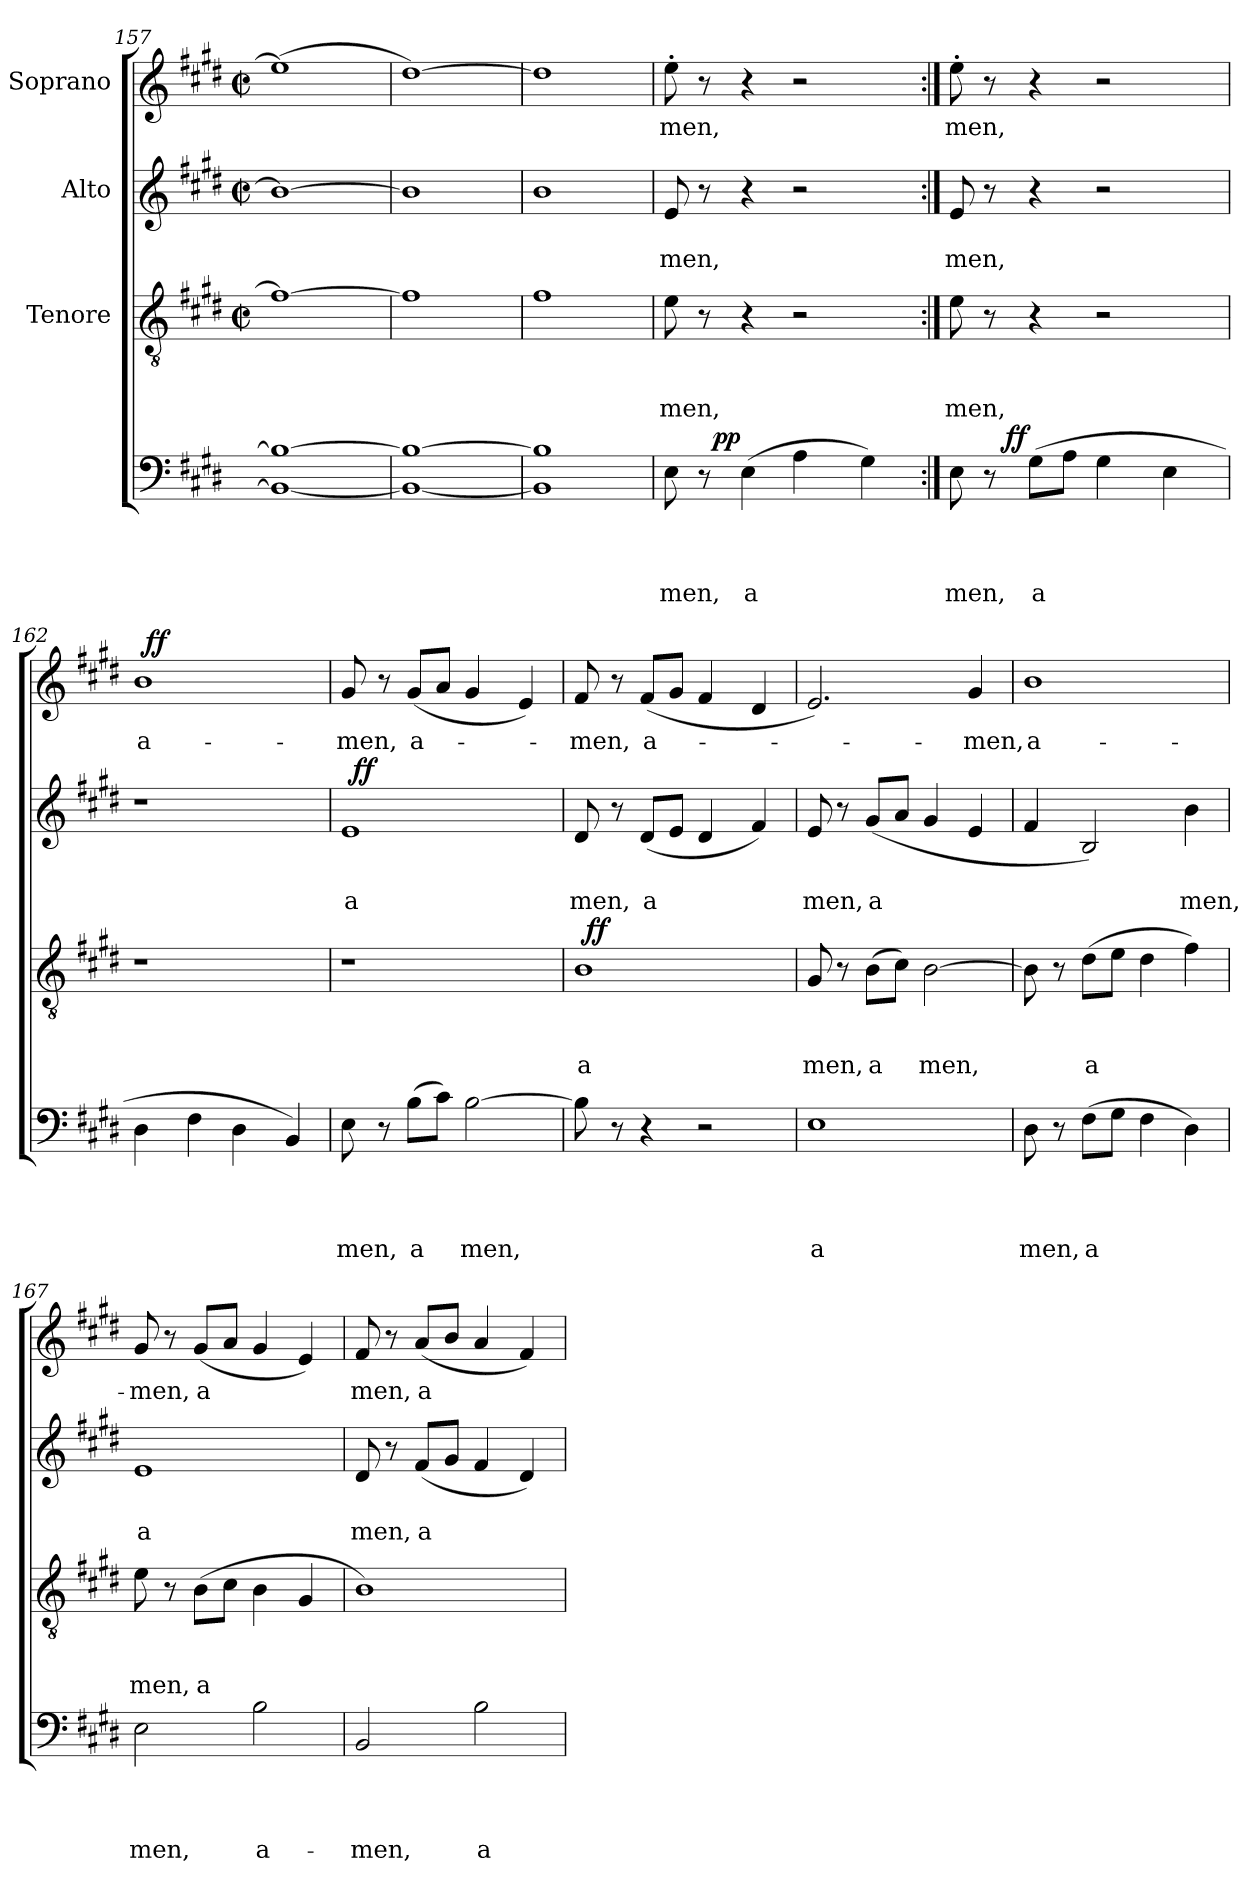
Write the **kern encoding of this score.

**kern	**text	**text	**text	**text	**dynam	**kern	**text	**text	**text	**dynam	**kern	**text	**text	**dynam	**kern	**text	**dynam
*part4	*part4	*part4	*part4	*part4	*part4	*part3	*part3	*part3	*part3	*part3	*part2	*part2	*part2	*part2	*part1	*part1	*part1
*staff4	*staff4	*staff4	*staff4	*staff4	*staff4	*staff3	*staff3	*staff3	*staff3	*staff3	*staff2	*staff2	*staff2	*staff2	*staff1	*staff1	*staff1
*	*	*	*	*	*	*I"Tenore	*	*	*	*	*I"Alto	*	*	*	*I"Soprano	*	*
*clefF4	*	*	*	*	*	*clefGv2	*	*	*	*	*clefG2	*	*	*	*clefG2	*	*
*k[f#c#g#d#]	*	*	*	*	*	*k[f#c#g#d#]	*	*	*	*	*k[f#c#g#d#]	*	*	*	*k[f#c#g#d#]	*	*
*E:	*	*	*	*	*	*E:	*	*	*	*	*E:	*	*	*	*E:	*	*
*	*	*	*	*	*	*M2/2	*	*	*	*	*M2/2	*	*	*	*M2/2	*	*
*	*	*	*	*	*	*met(c|)	*	*	*	*	*met(c|)	*	*	*	*met(c|)	*	*
=157	=157	=157	=157	=157	=157	=157	=157	=157	=157	=157	=157	=157	=157	=157	=157	=157	=157
1BB_ 1B_	.	.	.	.	.	1f#_	.	.	.	.	1b_	.	.	.	(>1ee]	.	.
=158	=158	=158	=158	=158	=158	=158	=158	=158	=158	=158	=158	=158	=158	=158	=158	=158	=158
1BB_ 1B_	.	.	.	.	.	1f#]	.	.	.	.	1b]	.	.	.	[>1dd#)	.	.
!!LO:LB:g=z
=159	=159	=159	=159	=159	=159	=159	=159	=159	=159	=159	=159	=159	=159	=159	=159	=159	=159
1BB] 1B]	.	.	.	.	.	1f#	.	.	.	.	1b	.	.	.	1dd#]	.	.
=160	=160	=160	=160	=160	=160	=160	=160	=160	=160	=160	=160	=160	=160	=160	=160	=160	=160
!	!	!	!	!LO:LY:b	!	!	!	!	!LO:LY:b	!	!	!	!LO:LY:b	!	!	!LO:LY:b	!
*^	*	*	*	*	*	*	*	*	*	*	*	*	*	*	*	*	*
8E\	8ryy	.	.	.	-men,	.	8e\	.	.	men,	.	8e/	.	men,	.	8ee'>\	men,	.
8r	32ryy	.	.	.	.	.	8r	.	.	.	.	8r	.	.	.	8r	.	.
!	!	!	!	!	!	!LO:DY:a	!	!	!	!	!	!	!	!	!	!	!	!
.	2ryy	.	.	.	.	pp	.	.	.	.	.	.	.	.	.	.	.	.
!	!	!	!	!	!LO:LY:b	!	!	!	!	!	!	!	!	!	!	!	!	!
(>4E\	.	.	.	.	a	.	4r	.	.	.	.	4r	.	.	.	4r	.	.
4A\	.	.	.	.	.	.	2r	.	.	.	.	2r	.	.	.	2r	.	.
.	4ryy	.	.	.	.	.	.	.	.	.	.	.	.	.	.	.	.	.
4G#\)	.	.	.	.	.	.	.	.	.	.	.	.	.	.	.	.	.	.
.	16.ryy	.	.	.	.	.	.	.	.	.	.	.	.	.	.	.	.	.
=161:|!	=161:|!	=161:|!	=161:|!	=161:|!	=161:|!	=161:|!	=161:|!	=161:|!	=161:|!	=161:|!	=161:|!	=161:|!	=161:|!	=161:|!	=161:|!	=161:|!	=161:|!	=161:|!
!	!	!	!	!	!LO:LY:b	!	!	!	!	!LO:LY:b	!	!	!	!LO:LY:b	!	!	!LO:LY:b	!
8E\	8.ryy	.	.	.	men,	.	8e\	.	.	men,	.	8e/	.	men,	.	8ee'>\	men,	.
8r	.	.	.	.	.	.	8r	.	.	.	.	8r	.	.	.	8r	.	.
!	!	!	!	!	!	!LO:DY:a	!	!	!	!	!	!	!	!	!	!	!	!
.	2ryy	.	.	.	.	ff	.	.	.	.	.	.	.	.	.	.	.	.
!	!	!	!	!	!LO:LY:b	!	!	!	!	!	!	!	!	!	!	!	!	!
(>8G#\L	.	.	.	.	a	.	4r	.	.	.	.	4r	.	.	.	4r	.	.
8A\J	.	.	.	.	.	.	.	.	.	.	.	.	.	.	.	.	.	.
4G#\	.	.	.	.	.	.	2r	.	.	.	.	2r	.	.	.	2r	.	.
.	4ryy	.	.	.	.	.	.	.	.	.	.	.	.	.	.	.	.	.
4E\	.	.	.	.	.	.	.	.	.	.	.	.	.	.	.	.	.	.
.	16ryy	.	.	.	.	.	.	.	.	.	.	.	.	.	.	.	.	.
=162	=162	=162	=162	=162	=162	=162	=162	=162	=162	=162	=162	=162	=162	=162	=162	=162	=162	=162
!	!	!	!	!	!	!	!	!	!	!	!	!	!	!	!	!	!LO:LY:b	!
*v	*v	*	*	*	*	*	*	*	*	*	*	*	*	*	*	*^	*	*
4D#\	.	.	.	.	.	1r	.	.	.	.	1r	.	.	.	1b	32ryy	a-	.
!	!	!	!	!	!	!	!	!	!	!	!	!	!	!	!	!	!	!LO:DY:a
.	.	.	.	.	.	.	.	.	.	.	.	.	.	.	.	2ryy	.	ff
4F#\	.	.	.	.	.	.	.	.	.	.	.	.	.	.	.	.	.	.
4D#\	.	.	.	.	.	.	.	.	.	.	.	.	.	.	.	.	.	.
.	.	.	.	.	.	.	.	.	.	.	.	.	.	.	.	4...ryy	.	.
4BB/)	.	.	.	.	.	.	.	.	.	.	.	.	.	.	.	.	.	.
=163	=163	=163	=163	=163	=163	=163	=163	=163	=163	=163	=163	=163	=163	=163	=163	=163	=163	=163
!	!	!	!	!LO:LY:b	!	!	!	!	!	!	!	!	!LO:LY:b	!	!	!	!LO:LY:b	!
*	*	*	*	*	*	*	*	*	*	*	*^	*	*	*	*v	*v	*	*
8E\	.	.	.	men,	.	1r	.	.	.	.	1e	32ryy	.	a	.	8g#/	-men,	.
!	!	!	!	!	!	!	!	!	!	!	!	!	!	!	!LO:DY:a	!	!	!
.	.	.	.	.	.	.	.	.	.	.	.	2ryy	.	.	ff	.	.	.
8r	.	.	.	.	.	.	.	.	.	.	.	.	.	.	.	8r	.	.
!	!	!	!	!LO:LY:b	!	!	!	!	!	!	!	!	!	!	!	!	!LO:LY:b	!
(>8B\L	.	.	.	a	.	.	.	.	.	.	.	.	.	.	.	(<8g#/L	a-	.
8c#\J)	.	.	.	.	.	.	.	.	.	.	.	.	.	.	.	8a/J	.	.
!	!	!	!	!LO:LY:b	!	!	!	!	!	!	!	!	!	!	!	!	!	!
[>2B\	.	.	.	men,	.	.	.	.	.	.	.	.	.	.	.	4g#/	.	.
.	.	.	.	.	.	.	.	.	.	.	.	4...ryy	.	.	.	.	.	.
.	.	.	.	.	.	.	.	.	.	.	.	.	.	.	.	4e/)	.	.
=164	=164	=164	=164	=164	=164	=164	=164	=164	=164	=164	=164	=164	=164	=164	=164	=164	=164	=164
!	!	!	!	!	!	!	!	!	!LO:LY:b	!	!	!	!	!LO:LY:b	!	!	!LO:LY:b	!
*	*	*	*	*	*	*^	*	*	*	*	*v	*v	*	*	*	*	*	*
8B\]	.	.	.	.	.	1B	32ryy	.	.	a	.	8d#/	.	men,	.	8f#/	-men,	.
!	!	!	!	!	!	!	!	!	!	!	!LO:DY:a	!	!	!	!	!	!	!
.	.	.	.	.	.	.	2ryy	.	.	.	ff	.	.	.	.	.	.	.
8r	.	.	.	.	.	.	.	.	.	.	.	8r	.	.	.	8r	.	.
!	!	!	!	!	!	!	!	!	!	!	!	!	!	!LO:LY:b	!	!	!LO:LY:b	!
4r	.	.	.	.	.	.	.	.	.	.	.	(<8d#/L	.	a	.	(<8f#/L	a-	.
.	.	.	.	.	.	.	.	.	.	.	.	8e/J	.	.	.	8g#/J	.	.
2r	.	.	.	.	.	.	.	.	.	.	.	4d#/	.	.	.	4f#/	.	.
.	.	.	.	.	.	.	4...ryy	.	.	.	.	.	.	.	.	.	.	.
.	.	.	.	.	.	.	.	.	.	.	.	4f#/)	.	.	.	4d#/	.	.
=165	=165	=165	=165	=165	=165	=165	=165	=165	=165	=165	=165	=165	=165	=165	=165	=165	=165	=165
!	!	!	!	!LO:LY:b	!	!	!	!	!	!LO:LY:b	!	!	!	!LO:LY:b	!	!	!	!
*	*	*	*	*	*	*v	*v	*	*	*	*	*	*	*	*	*	*	*
1E	.	.	.	a	.	8G#/	.	.	men,	.	8e/	.	men,	.	2.e/)	.	.
.	.	.	.	.	.	8r	.	.	.	.	8r	.	.	.	.	.	.
!	!	!	!	!	!	!	!	!	!LO:LY:b	!	!	!	!LO:LY:b	!	!	!	!
.	.	.	.	.	.	(>8B\L	.	.	a	.	(<8g#/L	.	a	.	.	.	.
.	.	.	.	.	.	8c#\J)	.	.	.	.	8a/J	.	.	.	.	.	.
!	!	!	!	!	!	!	!	!	!LO:LY:b	!	!	!	!	!	!	!	!
.	.	.	.	.	.	[>2B\	.	.	men,	.	4g#/	.	.	.	.	.	.
!	!	!	!	!	!	!	!	!	!	!	!	!	!	!	!	!LO:LY:b	!
.	.	.	.	.	.	.	.	.	.	.	4e/	.	.	.	4g#/	-men,	.
=166	=166	=166	=166	=166	=166	=166	=166	=166	=166	=166	=166	=166	=166	=166	=166	=166	=166
!	!	!	!	!LO:LY:b	!	!	!	!	!	!	!	!	!	!	!	!LO:LY:b	!
8D#\	.	.	.	men,	.	8B\]	.	.	.	.	4f#/	.	.	.	1b	a-	.
8r	.	.	.	.	.	8r	.	.	.	.	.	.	.	.	.	.	.
!	!	!	!	!LO:LY:b	!	!	!	!	!LO:LY:b	!	!	!	!	!	!	!	!
(>8F#\L	.	.	.	a	.	(>8d#\L	.	.	a	.	2B/)	.	.	.	.	.	.
8G#\J	.	.	.	.	.	8e\J	.	.	.	.	.	.	.	.	.	.	.
4F#\	.	.	.	.	.	4d#\	.	.	.	.	.	.	.	.	.	.	.
!	!	!	!	!	!	!	!	!	!	!	!	!	!LO:LY:b	!	!	!	!
4D#\)	.	.	.	.	.	4f#\)	.	.	.	.	4b\	.	men,	.	.	.	.
!!LO:LB:g=z
=167	=167	=167	=167	=167	=167	=167	=167	=167	=167	=167	=167	=167	=167	=167	=167	=167	=167
!	!	!	!	!LO:LY:b	!	!	!	!	!LO:LY:b	!	!	!	!LO:LY:b	!	!	!LO:LY:b	!
2E\	.	.	.	men,	.	8e\	.	.	men,	.	1e	.	a	.	8g#/	-men,	.
.	.	.	.	.	.	8r	.	.	.	.	.	.	.	.	8r	.	.
!	!	!	!	!	!	!	!	!	!LO:LY:b	!	!	!	!	!	!	!LO:LY:b	!
.	.	.	.	.	.	(>8B\L	.	.	a	.	.	.	.	.	(<8g#/L	a	.
.	.	.	.	.	.	8c#\J	.	.	.	.	.	.	.	.	8a/J	.	.
!	!	!	!	!LO:LY:b	!	!	!	!	!	!	!	!	!	!	!	!	!
2B\	.	.	.	a-	.	4B\	.	.	.	.	.	.	.	.	4g#/	.	.
.	.	.	.	.	.	4G#/	.	.	.	.	.	.	.	.	4e/)	.	.
=168	=168	=168	=168	=168	=168	=168	=168	=168	=168	=168	=168	=168	=168	=168	=168	=168	=168
!	!	!	!	!LO:LY:b	!	!	!	!	!	!	!	!	!LO:LY:b	!	!	!LO:LY:b	!
2BB/	.	.	.	-men,	.	1B)	.	.	.	.	8d#/	.	men,	.	8f#/	men,	.
.	.	.	.	.	.	.	.	.	.	.	8r	.	.	.	8r	.	.
!	!	!	!	!	!	!	!	!	!	!	!	!	!LO:LY:b	!	!	!LO:LY:b	!
.	.	.	.	.	.	.	.	.	.	.	(<8f#/L	.	a	.	(<8a/L	a	.
.	.	.	.	.	.	.	.	.	.	.	8g#/J	.	.	.	8b/J	.	.
!	!	!	!	!LO:LY:b	!	!	!	!	!	!	!	!	!	!	!	!	!
2B\	.	.	.	a-	.	.	.	.	.	.	4f#/	.	.	.	4a/	.	.
.	.	.	.	.	.	.	.	.	.	.	4d#/)	.	.	.	4f#/)	.	.
=	=	=	=	=	=	=	=	=	=	=	=	=	=	=	=	=	=
*-	*-	*-	*-	*-	*-	*-	*-	*-	*-	*-	*-	*-	*-	*-	*-	*-	*-
